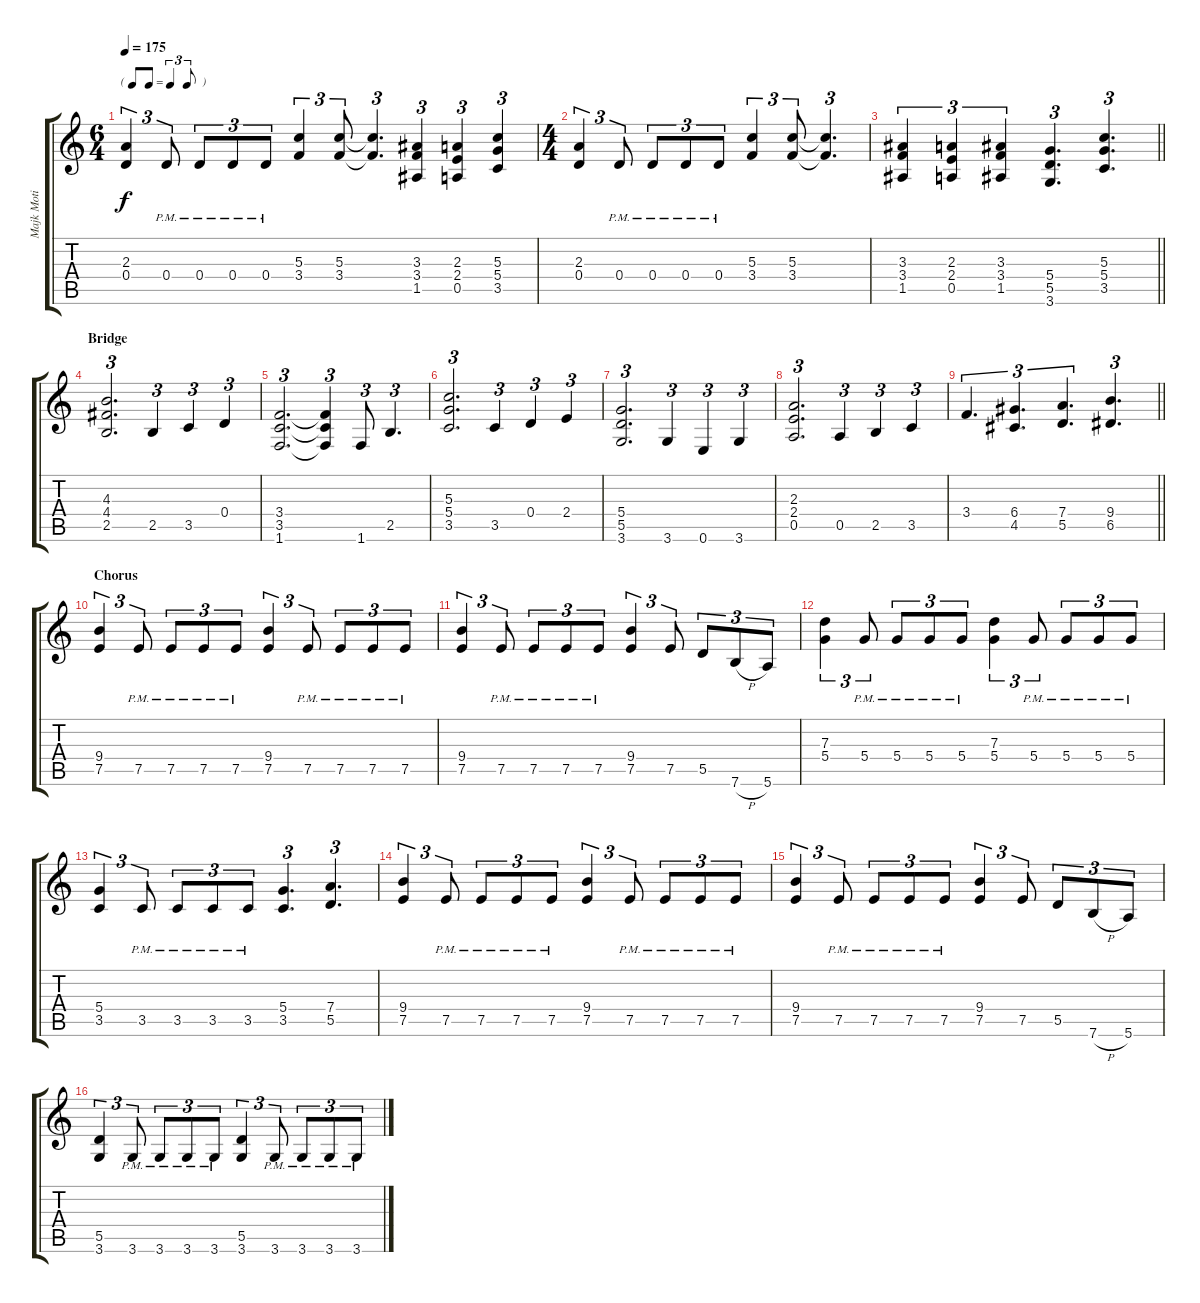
\track ("Majk Moti" "Majk Moti") {instrument distortionguitar}
\staff {score tabs}
\tuning (E4 B3 G3 D3 A2 E2) {hide}
\ts (6 4)
\tf triplet8th
\tempo 175
\clef g2
\ks c
(2.3 0.4).4{tu (3 2) dy f} 0.4{pm}.8{tu (3 2)} 0.4{pm}.8{tu (3 2)} 0.4{pm}.8{tu (3 2)} 0.4{pm}.8{tu (3 2)} (5.3 3.4).4{tu (3 2)} (5.3 3.4).8{tu (3 2)} (5.3{t} 3.4{t}).4{d tu (3 2)} (3.3 3.4 1.5).4{tu (3 2)} (2.3 2.4 0.5).4{tu (3 2)} (5.3 5.4 3.5).4{tu (3 2)} |
\ts (4 4)
(2.3 0.4).4{tu (3 2)} 0.4{pm}.8{tu (3 2)} 0.4{pm}.8{tu (3 2)} 0.4{pm}.8{tu (3 2)} 0.4{pm}.8{tu (3 2)} (5.3 3.4).4{tu (3 2)} (5.3 3.4).8{tu (3 2)} (5.3{t} 3.4{t}).4{d tu (3 2)} |
\barLineRight lightlight
(3.3 3.4 1.5).4{tu (3 2)} (2.3 2.4 0.5).4{tu (3 2)} (3.3 3.4 1.5).4{tu (3 2)} (5.4 5.5 3.6).4{d tu (3 2)} (5.3 5.4 3.5).4{d tu (3 2)} |
\section ("" "Bridge")
(4.3 4.4 2.5).2{d tu (3 2)} 2.5.4{tu (3 2)} 3.5.4{tu (3 2)} 0.4.4{tu (3 2)} |
(3.4 3.5 1.6).2{d tu (3 2)} (3.4{t} 3.5{t} 1.6{t}).4{tu (3 2)} 1.6.8{tu (3 2)} 2.5.4{d tu (3 2)} |
(5.3 5.4 3.5).2{d tu (3 2)} 3.5.4{tu (3 2)} 0.4.4{tu (3 2)} 2.4.4{tu (3 2)} |
(5.4 5.5 3.6).2{d tu (3 2)} 3.6.4{tu (3 2)} 0.6.4{tu (3 2)} 3.6.4{tu (3 2)} |
(2.3 2.4 0.5).2{d tu (3 2)} 0.5.4{tu (3 2)} 2.5.4{tu (3 2)} 3.5.4{tu (3 2)} |
\barLineRight lightlight
3.4.4{d tu (3 2)} (6.4 4.5).4{d tu (3 2)} (7.4 5.5).4{d tu (3 2)} (9.4 6.5).4{d tu (3 2)} |
\section ("" "Chorus")
(9.4 7.5).4{tu (3 2)} 7.5{pm}.8{tu (3 2)} 7.5{pm}.8{tu (3 2)} 7.5{pm}.8{tu (3 2)} 7.5{pm}.8{tu (3 2)} (9.4 7.5).4{tu (3 2)} 7.5{pm}.8{tu (3 2)} 7.5{pm}.8{tu (3 2)} 7.5{pm}.8{tu (3 2)} 7.5{pm}.8{tu (3 2)} |
(9.4 7.5).4{tu (3 2)} 7.5{pm}.8{tu (3 2)} 7.5{pm}.8{tu (3 2)} 7.5{pm}.8{tu (3 2)} 7.5{pm}.8{tu (3 2)} (9.4 7.5).4{tu (3 2)} 7.5.8{tu (3 2)} 5.5.8{tu (3 2)} 7.6{h}.8{tu (3 2)} 5.6.8{tu (3 2)} |
(7.3 5.4).4{tu (3 2)} 5.4{pm}.8{tu (3 2)} 5.4{pm}.8{tu (3 2)} 5.4{pm}.8{tu (3 2)} 5.4{pm}.8{tu (3 2)} (7.3 5.4).4{tu (3 2)} 5.4{pm}.8{tu (3 2)} 5.4{pm}.8{tu (3 2)} 5.4{pm}.8{tu (3 2)} 5.4{pm}.8{tu (3 2)} |
(5.4 3.5).4{tu (3 2)} 3.5{pm}.8{tu (3 2)} 3.5{pm}.8{tu (3 2)} 3.5{pm}.8{tu (3 2)} 3.5{pm}.8{tu (3 2)} (5.4 3.5).4{d tu (3 2)} (7.4 5.5).4{d tu (3 2)} |
(9.4 7.5).4{tu (3 2)} 7.5{pm}.8{tu (3 2)} 7.5{pm}.8{tu (3 2)} 7.5{pm}.8{tu (3 2)} 7.5{pm}.8{tu (3 2)} (9.4 7.5).4{tu (3 2)} 7.5{pm}.8{tu (3 2)} 7.5{pm}.8{tu (3 2)} 7.5{pm}.8{tu (3 2)} 7.5{pm}.8{tu (3 2)} |
(9.4 7.5).4{tu (3 2)} 7.5{pm}.8{tu (3 2)} 7.5{pm}.8{tu (3 2)} 7.5{pm}.8{tu (3 2)} 7.5{pm}.8{tu (3 2)} (9.4 7.5).4{tu (3 2)} 7.5.8{tu (3 2)} 5.5.8{tu (3 2)} 7.6{h}.8{tu (3 2)} 5.6.8{tu (3 2)} |
(5.5 3.6).4{tu (3 2)} 3.6{pm}.8{tu (3 2)} 3.6{pm}.8{tu (3 2)} 3.6{pm}.8{tu (3 2)} 3.6{pm}.8{tu (3 2)} (5.5 3.6).4{tu (3 2)} 3.6{pm}.8{tu (3 2)} 3.6{pm}.8{tu (3 2)} 3.6{pm}.8{tu (3 2)} 3.6{pm}.8{tu (3 2)}
